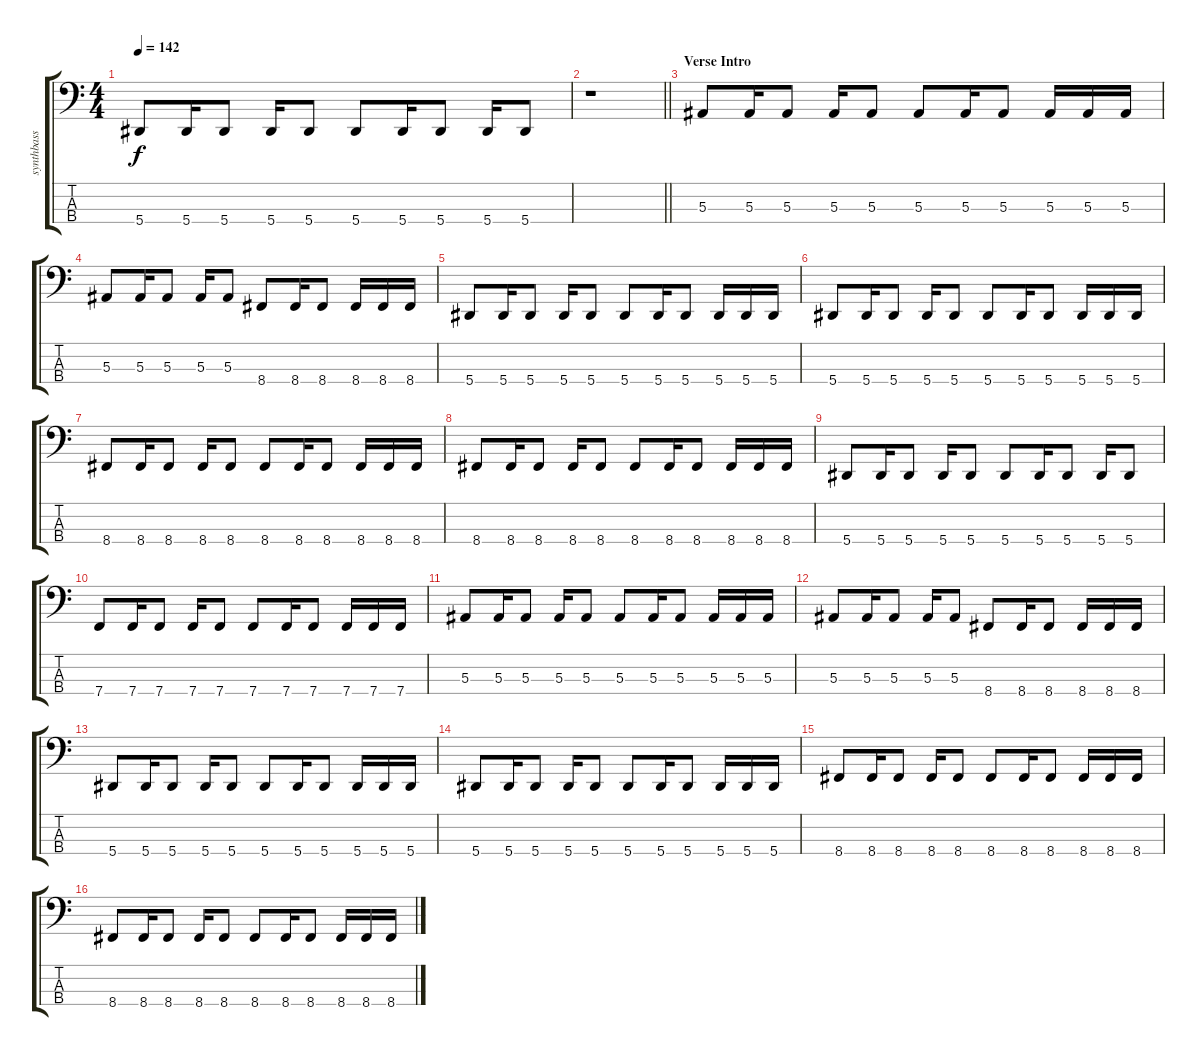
\track ("synthbass" "synthbass") {instrument fretlessbass}
\staff {score tabs}
\tuning (Eb2 Bb1 F1 Bb0) {hide}
\ts (4 4)
\tempo 142
\clef f4
\ks c
5.4.8{dy f} 5.4.16 5.4.8 5.4.16 5.4.8 5.4.8 5.4.16 5.4.8 5.4.16 5.4.8 |
\barLineRight lightlight
r.1 |
\section ("" "Verse Intro")
5.3.8 5.3.16 5.3.8 5.3.16 5.3.8 5.3.8 5.3.16 5.3.8 5.3.16 5.3.16 5.3.16 |
5.3.8 5.3.16 5.3.8 5.3.16 5.3.8 8.4.8 8.4.16 8.4.8 8.4.16 8.4.16 8.4.16 |
5.4.8 5.4.16 5.4.8 5.4.16 5.4.8 5.4.8 5.4.16 5.4.8 5.4.16 5.4.16 5.4.16 |
5.4.8 5.4.16 5.4.8 5.4.16 5.4.8 5.4.8 5.4.16 5.4.8 5.4.16 5.4.16 5.4.16 |
8.4.8 8.4.16 8.4.8 8.4.16 8.4.8 8.4.8 8.4.16 8.4.8 8.4.16 8.4.16 8.4.16 |
8.4.8 8.4.16 8.4.8 8.4.16 8.4.8 8.4.8 8.4.16 8.4.8 8.4.16 8.4.16 8.4.16 |
5.4.8 5.4.16 5.4.8 5.4.16 5.4.8 5.4.8 5.4.16 5.4.8 5.4.16 5.4.8 |
7.4.8 7.4.16 7.4.8 7.4.16 7.4.8 7.4.8 7.4.16 7.4.8 7.4.16 7.4.16 7.4.16 |
5.3.8 5.3.16 5.3.8 5.3.16 5.3.8 5.3.8 5.3.16 5.3.8 5.3.16 5.3.16 5.3.16 |
5.3.8 5.3.16 5.3.8 5.3.16 5.3.8 8.4.8 8.4.16 8.4.8 8.4.16 8.4.16 8.4.16 |
5.4.8 5.4.16 5.4.8 5.4.16 5.4.8 5.4.8 5.4.16 5.4.8 5.4.16 5.4.16 5.4.16 |
5.4.8 5.4.16 5.4.8 5.4.16 5.4.8 5.4.8 5.4.16 5.4.8 5.4.16 5.4.16 5.4.16 |
8.4.8 8.4.16 8.4.8 8.4.16 8.4.8 8.4.8 8.4.16 8.4.8 8.4.16 8.4.16 8.4.16 |
8.4.8 8.4.16 8.4.8 8.4.16 8.4.8 8.4.8 8.4.16 8.4.8 8.4.16 8.4.16 8.4.16
